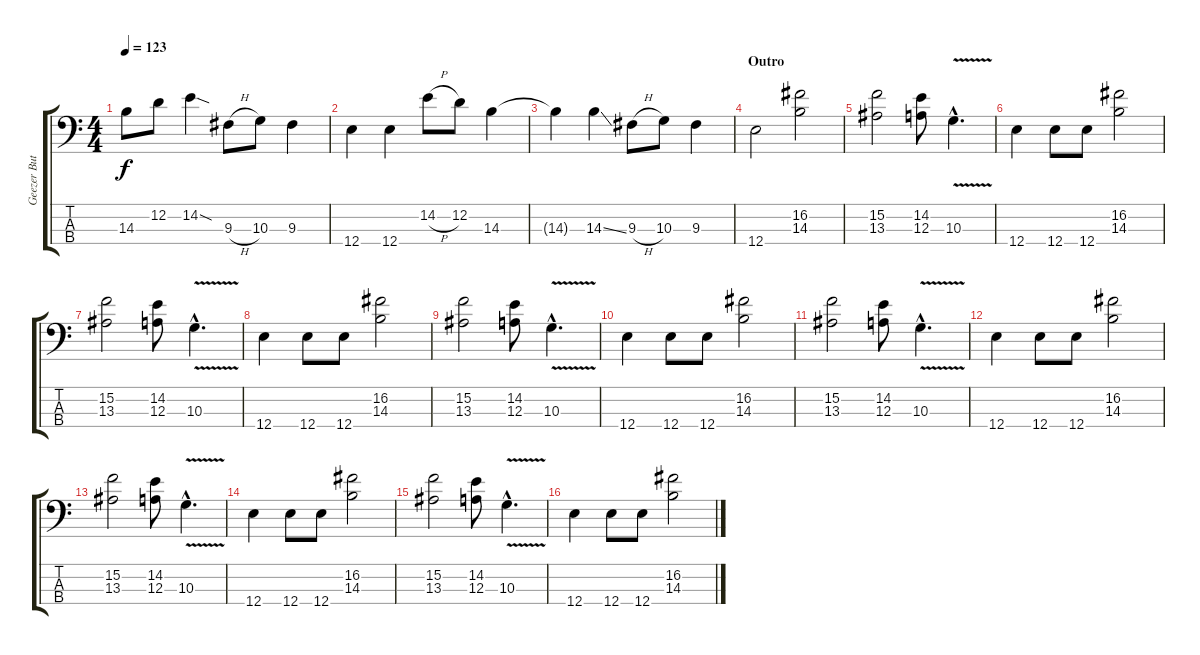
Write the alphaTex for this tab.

\track ("Geezer Butler" "Geezer But") {instrument electricbassfinger}
\staff {score tabs}
\tuning (G2 D2 A1 E1) {hide}
\ts (4 4)
\tempo 123
\clef f4
\ks c
14.3.8{dy f} 12.2.8 14.2{sod}.4 9.3{h}.8 10.3.8 9.3.4 |
12.4.4 12.4.4 14.2{h}.8 12.2.8 14.3.4 |
14.3{t}.4 14.3{ss}.4 9.3{h}.8 10.3.8 9.3.4 |
\section ("" "Outro")
12.4.2 (16.2 14.3).2 |
(15.2 13.3).2 (14.2 12.3).8 10.3{v hac}.4{d} |
12.4.4 12.4.8 12.4.8 (16.2 14.3).2 |
(15.2 13.3).2 (14.2 12.3).8 10.3{v hac}.4{d} |
12.4.4 12.4.8 12.4.8 (16.2 14.3).2 |
(15.2 13.3).2 (14.2 12.3).8 10.3{v hac}.4{d} |
12.4.4 12.4.8 12.4.8 (16.2 14.3).2 |
(15.2 13.3).2 (14.2 12.3).8 10.3{v hac}.4{d} |
12.4.4 12.4.8 12.4.8 (16.2 14.3).2 |
(15.2 13.3).2 (14.2 12.3).8 10.3{v hac}.4{d} |
12.4.4 12.4.8 12.4.8 (16.2 14.3).2 |
(15.2 13.3).2 (14.2 12.3).8 10.3{v hac}.4{d} |
12.4.4 12.4.8 12.4.8 (16.2 14.3).2
